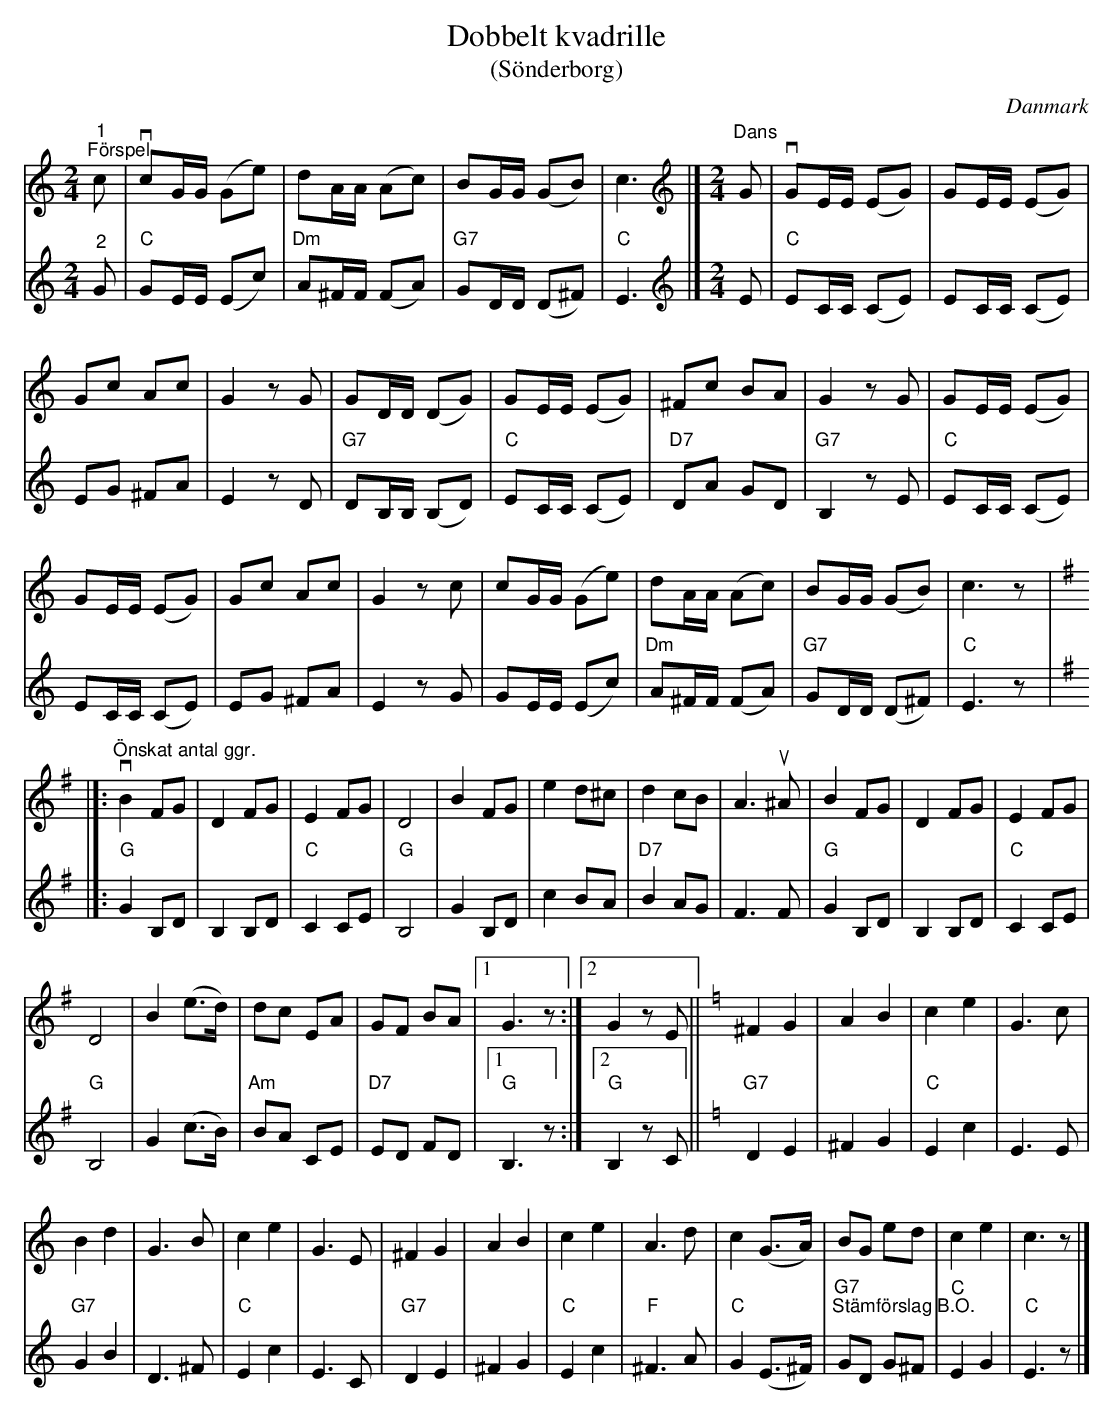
X:1
T:Dobbelt kvadrille
T:(Sönderborg)
O:Danmark
L:1/8
M:2/4
K:C
V:1
"^1""^Förspel" c |v cG/G/ (Ge) | dA/A/ (Ac) | BG/G/ (GB) | c3 |] [M:2/4][K:treble]"^Dans" G |v GE/E/ (EG) | GE/E/ (EG) |
Gc Ac | G2 z G | GD/D/ (DG) | GE/E/ (EG) | ^Fc BA | G2 z G | GE/E/ (EG) |
GE/E/ (EG) | Gc Ac | G2 z c | cG/G/ (Ge) | dA/A/ (Ac) | BG/G/ (GB) | c3 z |]:
[K:G]v "^Önskat antal ggr."B2 FG | D2 FG | E2 FG | D4 | B2 FG | e2 d^c | d2 cB | A3u ^A | B2 FG | D2 FG | E2 FG |
D4 | B2 (e>d) | dc EA | GF BA |1 G3 z :|2 G2 z E ||[K:C] ^F2 G2 | A2 B2 | c2 e2 | G3 c |
B2 d2 | G3 B | c2 e2 | G3 E | ^F2 G2 | A2 B2 | c2 e2 | A3 d | c2 (G>A) | BG ed | c2 e2 | c3 z |]
V:2
"^2" G | "C"GE/E/ (Ec) | "Dm" A^F/F/ (FA) |"G7" GD/D/ (D^F) |"C" E3 |][M:2/4][K:treble] E | "C" EC/C/ (CE) |
EC/C/ (CE) | EG ^FA | E2 z D | "G7" DB,/B,/ (B,D) |"C" EC/C/ (CE) | "D7" DA GD | "G7" B,2 z E | "C" EC/C/ (CE) |
EC/C/ (CE) | EG ^FA | E2 z G | GE/E/ (Ec) | "Dm" A^F/F/ (FA) | "G7" GD/D/ (D^F) | "C" E3 z |]:[K:G]"G" G2 B,D |
B,2 B,D |"C" C2 CE |"G" B,4 | G2 B,D | c2 BA |"D7" B2 AG | F3 F |"G" G2 B,D | B,2 B,D |
"C" C2 CE |"G" B,4 | G2 (c>B) | "Am" BA CE |"D7" ED FD |1"G" B,3 z :|2"G" B,2 z C ||
[K:C]"G7" D2 E2 | ^F2 G2 |"C" E2 c2 | E3 E |"G7" G2 B2 | D3 ^F |"C" E2 c2 |
E3 C |"G7" D2 E2 | ^F2 G2 |"C" E2 c2 |"F" ^F3 A |"C" G2 (E>^F) |"G7" "^Stämförslag B.O." GD G^F | "C" E2 G2 |"C" E3 z |]
